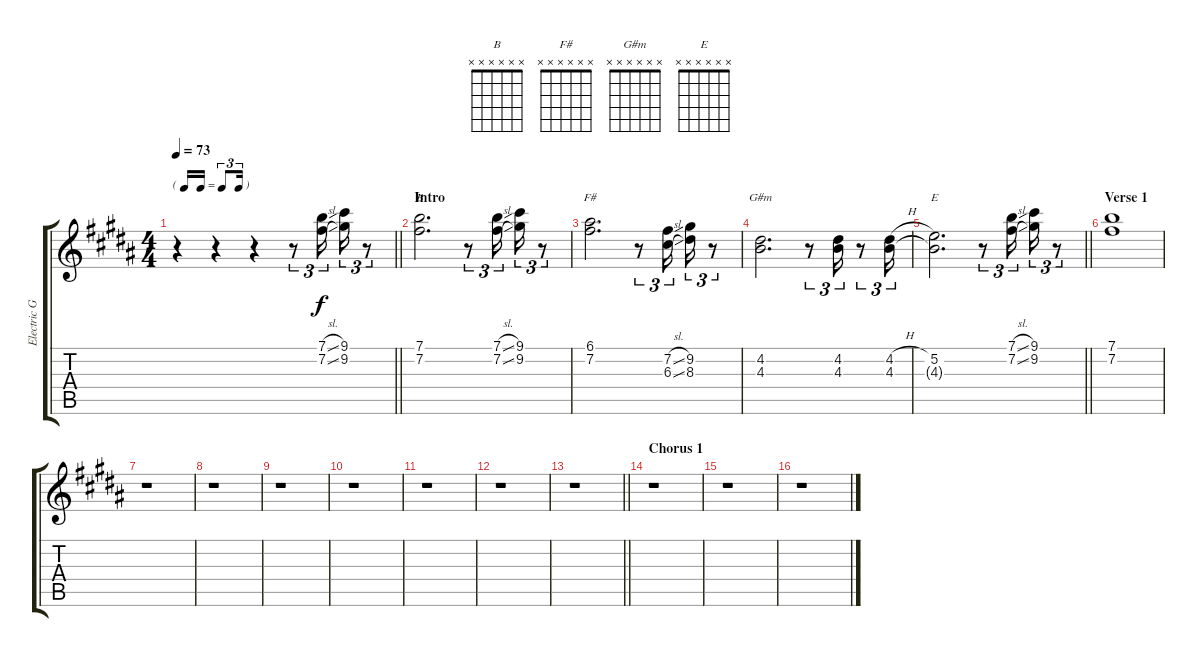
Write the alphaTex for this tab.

\track ("Electric Guitar" "Electric G") {instrument electricguitarjazz}
\staff {score tabs}
\tuning (E4 B3 G3 D3 A2 E2) {hide}
\chord ("B" x x x x x x)
\chord ("F#" x x x x x x)
\chord ("G#m" x x x x x x)
\chord ("E" x x x x x x)
\ts (4 4)
\tf triplet16th
\tempo 73
\clef g2
\barLineRight lightlight
\ks b
r.4{dy f instrument electricguitarjazz} r.4 r.4 r.8{tu (3 2)} (7.1{sl} 7.2{sl}).16{tu (3 2)} (9.1 9.2).16{tu (3 2)} r.8{tu (3 2)} |
\section ("" "Intro")
(7.1 7.2).2{d ch "B"} r.8{tu (3 2)} (7.1{sl} 7.2{sl}).16{tu (3 2)} (9.1 9.2).16{tu (3 2)} r.8{tu (3 2)} |
(6.1 7.2).2{d ch "F#"} r.8{tu (3 2)} (7.2{sl} 6.3{sl}).16{tu (3 2)} (9.2 8.3).16{tu (3 2)} r.8{tu (3 2)} |
(4.2 4.3).2{d ch "G#m"} r.8{tu (3 2)} (4.2 4.3).16{tu (3 2)} r.8{tu (3 2)} (4.2{h} 4.3).16{tu (3 2)} |
\barLineRight lightlight
(5.2 4.3{t}).2{d ch "E"} r.8{tu (3 2)} (7.1{sl} 7.2{sl}).16{tu (3 2)} (9.1 9.2).16{tu (3 2)} r.8{tu (3 2)} |
\section ("" "Verse 1")
(7.1 7.2).1 |
r.1 |
r.1 |
r.1 |
r.1 |
r.1 |
r.1 |
\barLineRight lightlight
r.1 |
\section ("" "Chorus 1")
r.1 |
r.1 |
r.1
